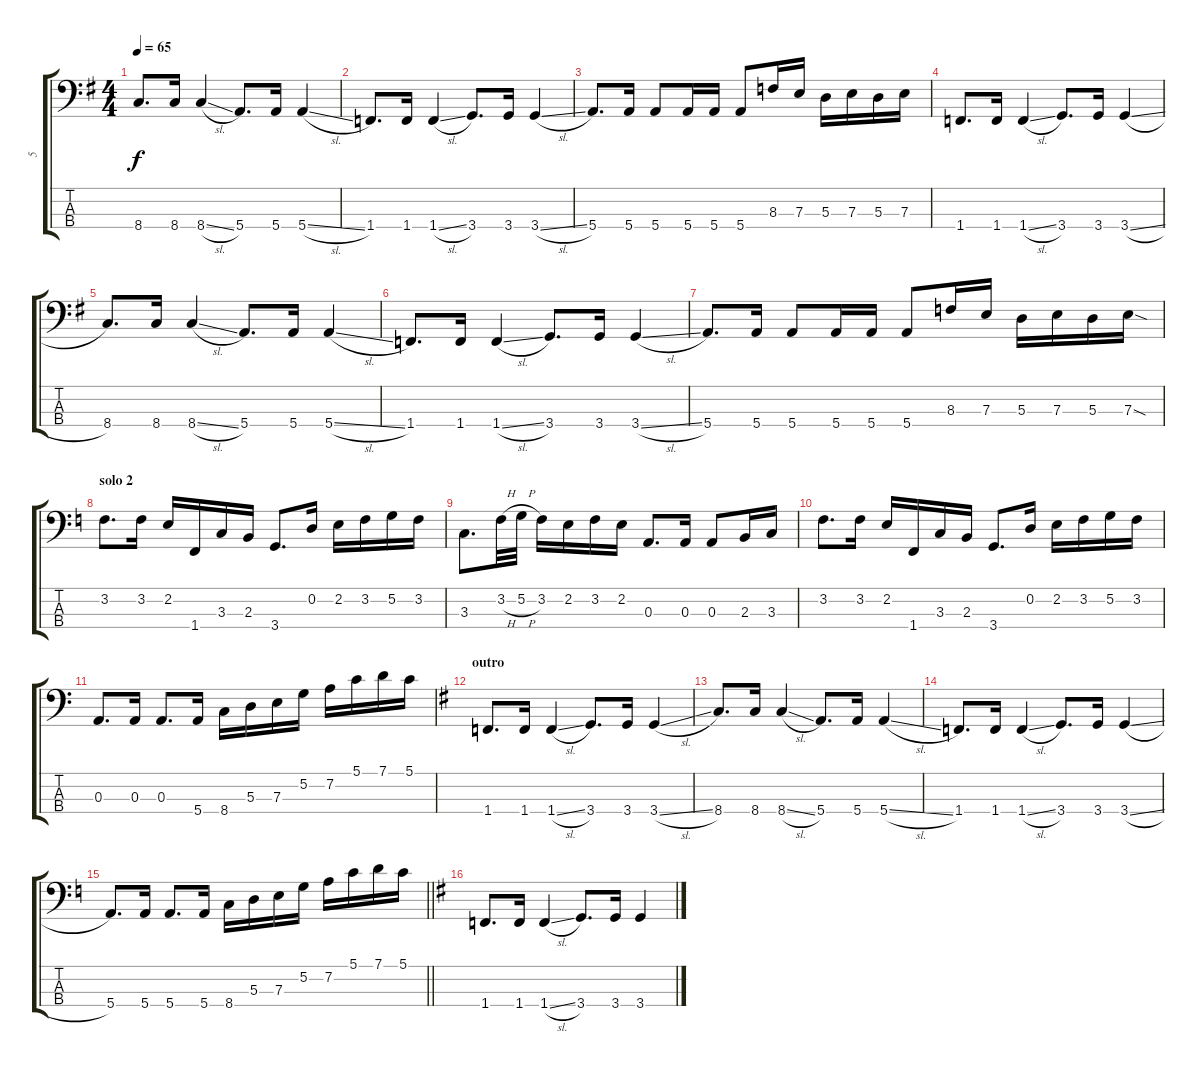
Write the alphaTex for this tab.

\track ("5" "5") {instrument electricbassfinger}
\staff {score tabs}
\tuning (G2 D2 A1 E1) {hide}
\ts (4 4)
\tempo 65
\clef f4
\ks eminor
8.4.8{d dy f} 8.4.16 8.4{sl}.4 5.4.8{d} 5.4.16 5.4{sl}.4 |
1.4.8{d} 1.4.16 1.4{sl}.4 3.4.8{d} 3.4.16 3.4{sl}.4 |
5.4.8{d} 5.4.16 5.4.8 5.4.16 5.4.16 5.4.8 8.3.16 7.3.16 5.3.16 7.3.16 5.3.16 7.3.16 |
1.4.8{d} 1.4.16 1.4{sl}.4 3.4.8{d} 3.4.16 3.4{sl}.4 |
8.4.8{d} 8.4.16 8.4{sl}.4 5.4.8{d} 5.4.16 5.4{sl}.4 |
1.4.8{d} 1.4.16 1.4{sl}.4 3.4.8{d} 3.4.16 3.4{sl}.4 |
5.4.8{d} 5.4.16 5.4.8 5.4.16 5.4.16 5.4.8 8.3.16 7.3.16 5.3.16 7.3.16 5.3.16 7.3{sod}.16 |
\section ("" "solo 2")
\ks c
3.2.8{d} 3.2.16 2.2.16 1.4.16 3.3.16 2.3.16 3.4.8{d} 0.2.16 2.2.16 3.2.16 5.2.16 3.2.16 |
3.3.8{d} 3.2{h}.32 5.2{h}.32 3.2.16 2.2.16 3.2.16 2.2.16 0.3.8{d} 0.3.16 0.3.8 2.3.16 3.3.16 |
3.2.8{d} 3.2.16 2.2.16 1.4.16 3.3.16 2.3.16 3.4.8{d} 0.2.16 2.2.16 3.2.16 5.2.16 3.2.16 |
0.3.8{d} 0.3.16 0.3.8{d} 5.4.16 8.4.16 5.3.16 7.3.16 5.2.16 7.2.16 5.1.16 7.1.16 5.1.16 |
\section ("" "outro")
\ks eminor
1.4.8{d} 1.4.16 1.4{sl}.4 3.4.8{d} 3.4.16 3.4{sl}.4 |
8.4.8{d} 8.4.16 8.4{sl}.4 5.4.8{d} 5.4.16 5.4{sl}.4 |
1.4.8{d} 1.4.16 1.4{sl}.4 3.4.8{d} 3.4.16 3.4{sl}.4 |
\barLineRight lightlight
\ks c
5.4.8{d} 5.4.16 5.4.8{d} 5.4.16 8.4.16 5.3.16 7.3.16 5.2.16 7.2.16 5.1.16 7.1.16 5.1.16 |
\ks eminor
1.4.8{d} 1.4.16 1.4{sl}.4 3.4.8{d} 3.4.16 3.4{sl}.4
